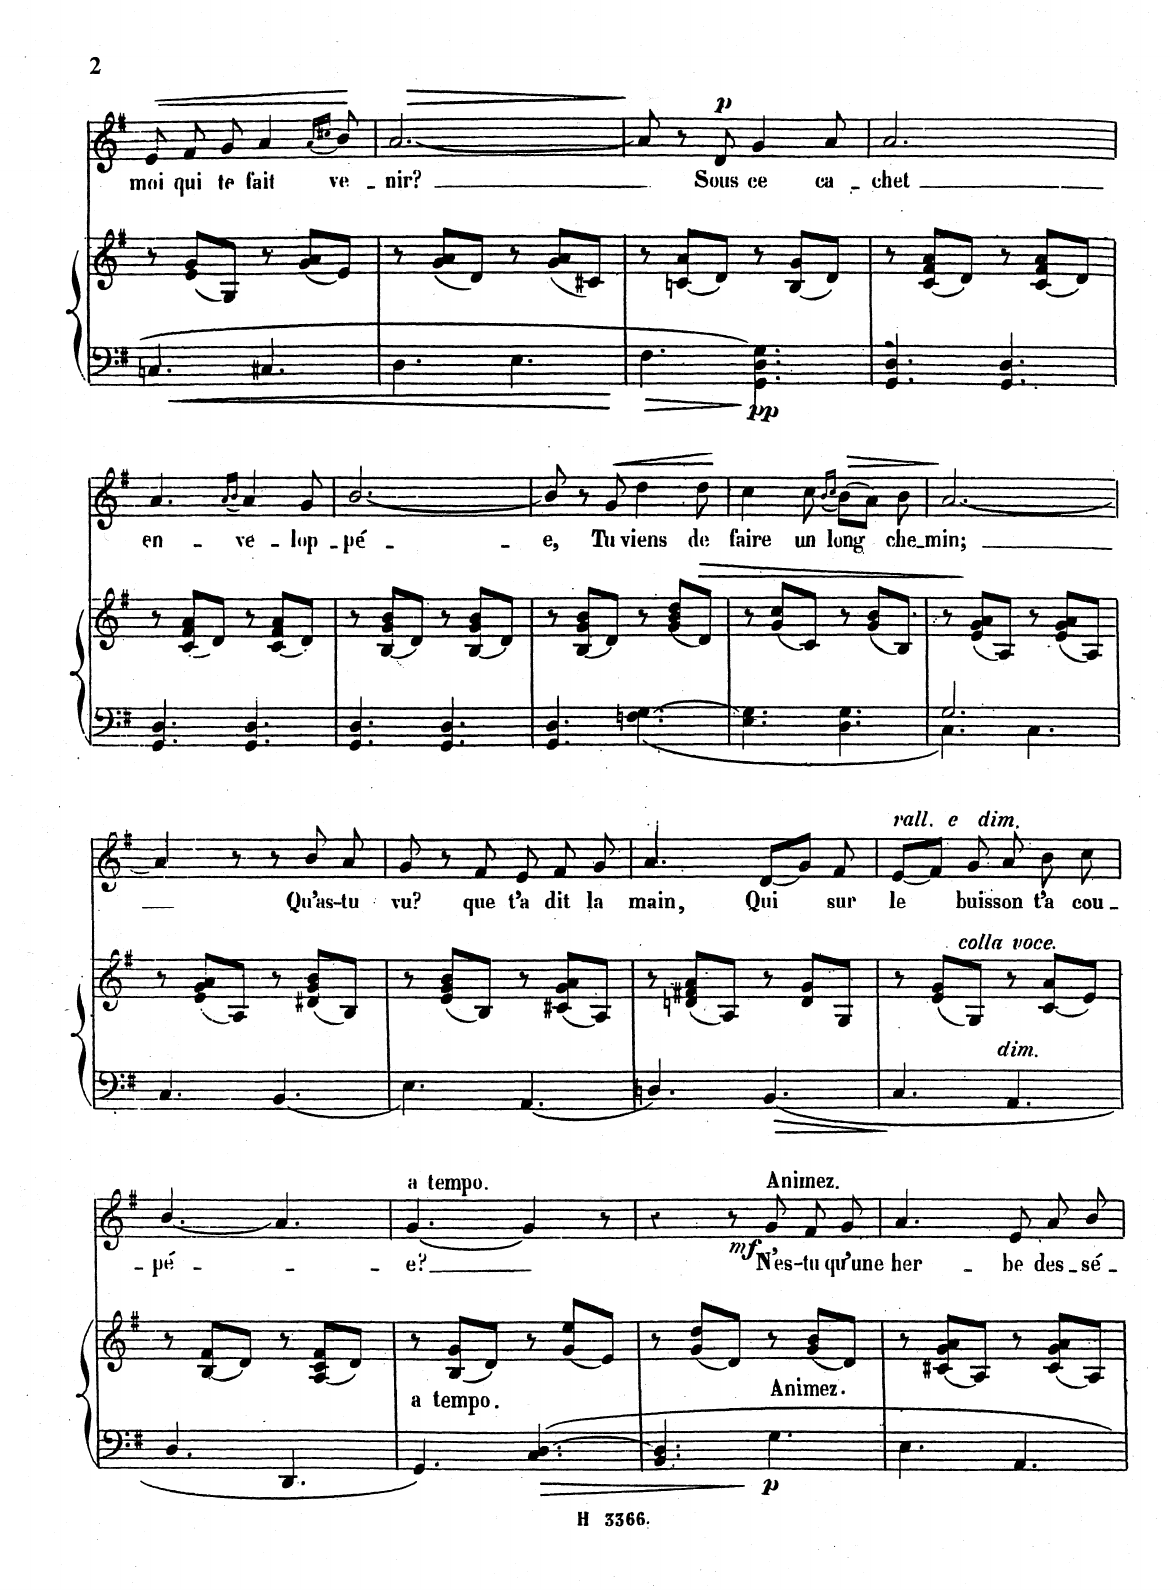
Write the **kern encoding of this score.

**kern	**kern	**dynam	**kern	**text	**dynam
*part2	*part2	*part2	*part1	*part1	*part1
*staff3	*staff2	*staff2/3	*staff1	*staff1	*staff1
*I"Piano	*	*	*I"Voice	*	*
*I'Pno	*	*	*	*	*
*clefF4	*clefG2	*	*clefG2	*	*
*k[f#]	*k[f#]	*	*k[f#]	*	*
*M6/8	*M6/8	*	*M6/8	*	*
=23	=23	=23	=23	=23	=23
4.Cn/	8r	.	8e/	moi	.
.	(8e/ 8g/L	.	8f#/	qui	.
.	8G/J)	.	8g/	te	.
4.C#X/	8r	.	4a/	fait	.
.	(8g/ 8a/L	.	.	.	.
.	.	.	(16qa/LL	.	.
.	.	.	16qcc#X/JJ	.	.
.	8e/J)	.	8b/)	ve-	.
=24	=24	=24	=24	=24	=24
!	!	!	!	!	!LO:HP:b
4.D\	8r	.	[2.a/	-nir?	>
.	(8g/ 8a/L	.	.	.	.
.	8d/J)	.	.	.	.
4.E\	8r	.	.	.	.
.	(8g/ 8a/L	.	.	.	.
.	8c#X/J)	.	.	.	.
.	.	.	.	.	]
=25	=25	=25	=25	=25	=25
4.F#\	8r	.	8a/]	.	.
.	(8cn/ 8a/L	.	8r	.	.
!	!	!	!	!	!LO:DY:a
.	8d/J)	.	8d/	Sous	p
!	!	!LO:DY:b=2	!	!	!
4.GG/ 4.D/ 4.G/	8r	pp	4g/	ce	.
.	(8B/ 8g/L	.	.	.	.
.	8d/J)	.	8a/	ca-	.
=26	=26	=26	=26	=26	=26
4.GG/ 4.D/	8r	.	2.a/	-chet	.
.	(8c/ 8f#/ 8a/L	.	.	.	.
.	8d/J)	.	.	.	.
4.GG/ 4.D/	8r	.	.	.	.
.	(8c/ 8f#/ 8a/L	.	.	.	.
.	8d/J)	.	.	.	.
=27	=27	=27	=27	=27	=27
4.GG/ 4.D/	8r	.	4.a/	en-	.
.	(8c/ 8f#/ 8a/L	.	.	.	.
.	8d/J)	.	.	.	.
.	.	.	(16qa/LL	.	.
.	.	.	16qb/JJ	.	.
4.GG/ 4.D/	8r	.	4a/)	-ve-	.
.	(8c/ 8f#/ 8a/L	.	.	.	.
.	8d/J)	.	8g/	-lop-	.
=28	=28	=28	=28	=28	=28
4.GG/ 4.D/	8r	.	[<2.b/	-pé-	.
.	(8B/ 8g/ 8b/L	.	.	.	.
.	8d/J)	.	.	.	.
4.GG/ 4.D/	8r	.	.	.	.
.	(8B/ 8g/ 8b/L	.	.	.	.
.	8d/J)	.	.	.	.
=29	=29	=29	=29	=29	=29
4.GG/ 4.D/	8r	.	8b/]	-e,	.
.	(8B/ 8g/ 8b/L	.	8r	.	.
!	!	!	!	!	!LO:HP:b
.	8d/J)	.	8g/	Tu	<
4.Fn\ [4.G\	8r	.	4dd\	viens	.
.	(8g/ 8b/ 8dd/L	.	.	.	.
!	!	!LO:HP:b	!	!	!
.	8d/J)	>	8dd\	de	.
.	.	.	.	.	[
=30	=30	=30	=30	=30	=30
4.E\ 4.G\]	8r	.	4cc\	faire	.
.	(8g/ 8cc/L	.	.	.	.
.	8c/J)	.	8cc\	un	.
.	.	.	(16qb/LL	.	.
.	.	.	16qcc/JJ	.	.
4.D\ 4.G\	8r	.	(8b\L)	long	.
.	(8g/ 8b/L	.	8a\J)	.	.
.	8B/J)	.	8b\	che-	.
=31	=31	=31	=31	=31	=31
*^	*	*	*	*	*
2.G/	4.C\	8r	.	[2.a/	-min;	.
.	.	(8e/ 8g/ 8a/L	]	.	.	.
.	.	8A/J)	.	.	.	.
.	4.C\	8r	.	.	.	.
.	.	(8e/ 8g/ 8a/L	.	.	.	.
.	.	8A/J)	.	.	.	.
*v	*v	*	*	*	*	*
=32	=32	=32	=32	=32	=32
4.C/	8r	.	4a/]	.	.
.	(8e/ 8g/ 8a/L	.	.	.	.
.	8A/J)	.	8r	.	.
4.BB/	8r	.	8r	.	.
.	(8d#X/ 8g/ 8b/L	.	8b/	Qu’as-	.
.	8B/J)	.	8a/	-tu	.
=33	=33	=33	=33	=33	=33
4.E\	8r	.	8g/	vu?	.
.	(8e/ 8g/ 8b/L	.	8r	.	.
.	8B/J)	.	8f#/	que	.
4.AA/	8r	.	8e/	t’a	.
.	(8c#X/ 8g/ 8a/L	.	8f#/	dit	.
.	8A/J)	.	8g/	la	.
=34	=34	=34	=34	=34	=34
4.Dn/	8r	.	4.a/	main,	.
.	(8dn/ 8f#X/ 8a/L	.	.	.	.
.	8A/J)	.	.	.	.
4.BB/	8r	.	(8d/L	Qui	.
.	8d/ 8g/L	.	8g/J)	.	.
.	8G/J	.	8f#/	sur	.
=35	=35	=35	=35	=35	=35
!	!	!	!LO:TX:a:i:t=rall e dim.	!	!
4.C/	8r	.	(8e/L	le	.
!	!LO:TX:i:t=colla voce	!	!	!	!
.	(8e/ 8g/L	.	8f#/J)	.	.
!	!LO:TX:b:i:t=dim.	!	!	!	!
.	8G/J)	.	8g/	buis-	.
4.AA/	8r	.	8a/	-son	.
.	(8c/ 8a/L	.	8b\	t’a	.
.	8e/J)	.	8cc\	cou-	.
=36	=36	=36	=36	=36	=36
4.D/	8r	.	(<4.b/	-- pé-	.
.	(8B/ 8f#/L	.	.	.	.
.	8d/J)	.	.	.	.
4.DD/	8r	.	4.a/)	.	.
.	(8A/ 8c/ 8f#/L	.	.	.	.
.	8d/J)	.	.	.	.
=37	=37	=37	=37	=37	=37
!	!	!	!LO:TX:a:B:t=a tempo	!	!
!	!LO:TX:a:B:t=a tempo	!	!	!	!
4.GG/	8r	.	[4.g/	-e?	.
.	(8B/ 8g/L	.	.	.	.
.	8d/J)	.	.	.	.
4.C/ [4.D/	8r	.	4g/]	.	.
.	(8g/ 8ee/L	.	.	.	.
.	8e/J)	.	8r	.	.
=38	=38	=38	=38	=38	=38
4.BB/ 4.D/]	8r	.	4r	.	.
.	(8g/ 8dd/L	.	.	.	.
!	!	!	!	!	!LO:DY:b
.	8d/J)	.	8r	.	mf
!	!	!	!LO:TX:a:B:t=Animez	!	!
!	!LO:TX:a:B:t=Animez	!	!	!	!
!	!	!LO:DY:b=2	!	!	!
4.G\	8r	p	8g/	N'es-	.
.	(8g/ 8b/L	.	8f#/	-tu	.
.	8d/J)	.	8g/	qu’une	.
=39	=39	=39	=39	=39	=39
4.E\	8r	.	4.a/	her-	.
.	(8c#X/ 8g/ 8a/L	.	.	.	.
.	8A/J)	.	.	.	.
4.AA/	8r	.	8e/	-be	.
.	(8c#/ 8g/ 8a/L	.	8a/	des-	.
.	8A/J)	.	8b/	-sé-	.
=	=	=	=	=	=
*-	*-	*-	*-	*-	*-
